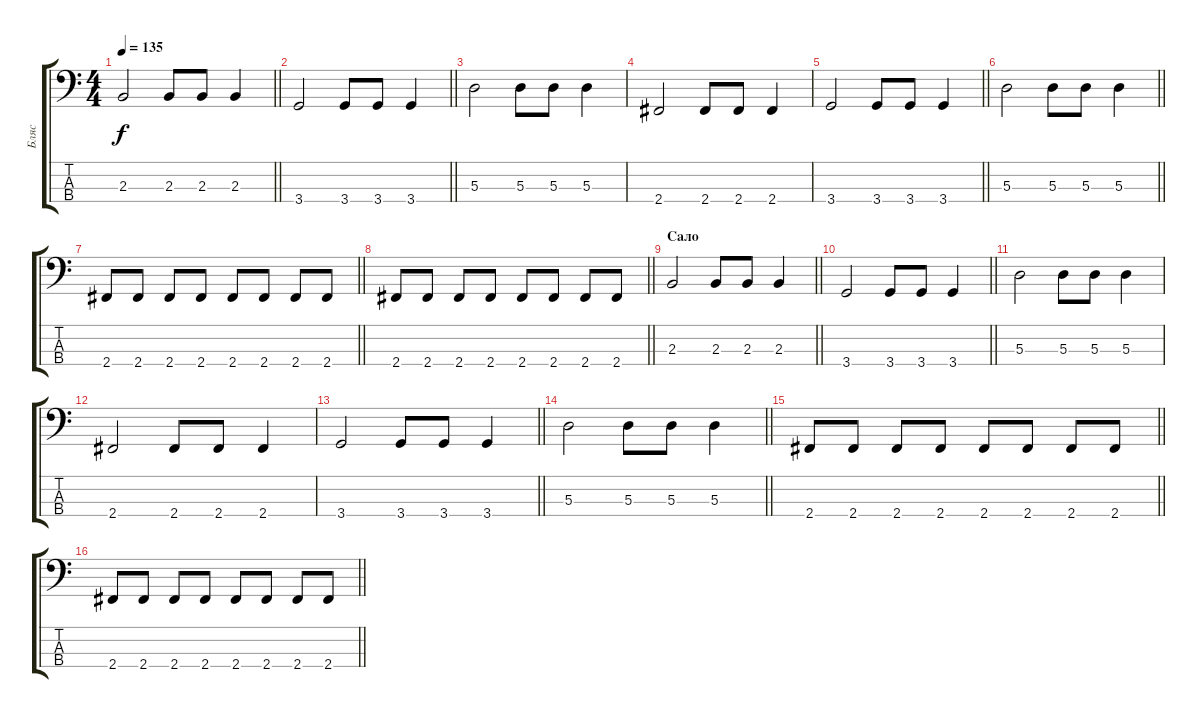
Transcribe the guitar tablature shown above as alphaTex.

\track ("Бляс" "Бляс") {instrument electricbassfinger}
\staff {score tabs}
\tuning (G2 D2 A1 E1) {hide}
\ts (4 4)
\tempo 135
\clef f4
\barLineRight lightlight
\ks c
2.3.2{dy f} 2.3.8 2.3.8 2.3.4 |
\barLineRight lightlight
3.4.2 3.4.8 3.4.8 3.4.4 |
5.3.2 5.3.8 5.3.8 5.3.4 |
2.4.2 2.4.8 2.4.8 2.4.4 |
\barLineRight lightlight
3.4.2 3.4.8 3.4.8 3.4.4 |
\barLineRight lightlight
5.3.2 5.3.8 5.3.8 5.3.4 |
\barLineRight lightlight
2.4.8 2.4.8 2.4.8 2.4.8 2.4.8 2.4.8 2.4.8 2.4.8 |
\barLineRight lightlight
2.4.8 2.4.8 2.4.8 2.4.8 2.4.8 2.4.8 2.4.8 2.4.8 |
\section ("" "Сало")
\barLineRight lightlight
2.3.2 2.3.8 2.3.8 2.3.4 |
\barLineRight lightlight
3.4.2 3.4.8 3.4.8 3.4.4 |
5.3.2 5.3.8 5.3.8 5.3.4 |
2.4.2 2.4.8 2.4.8 2.4.4 |
\barLineRight lightlight
3.4.2 3.4.8 3.4.8 3.4.4 |
\barLineRight lightlight
5.3.2 5.3.8 5.3.8 5.3.4 |
\barLineRight lightlight
2.4.8 2.4.8 2.4.8 2.4.8 2.4.8 2.4.8 2.4.8 2.4.8 |
\barLineRight lightlight
2.4.8 2.4.8 2.4.8 2.4.8 2.4.8 2.4.8 2.4.8 2.4.8
